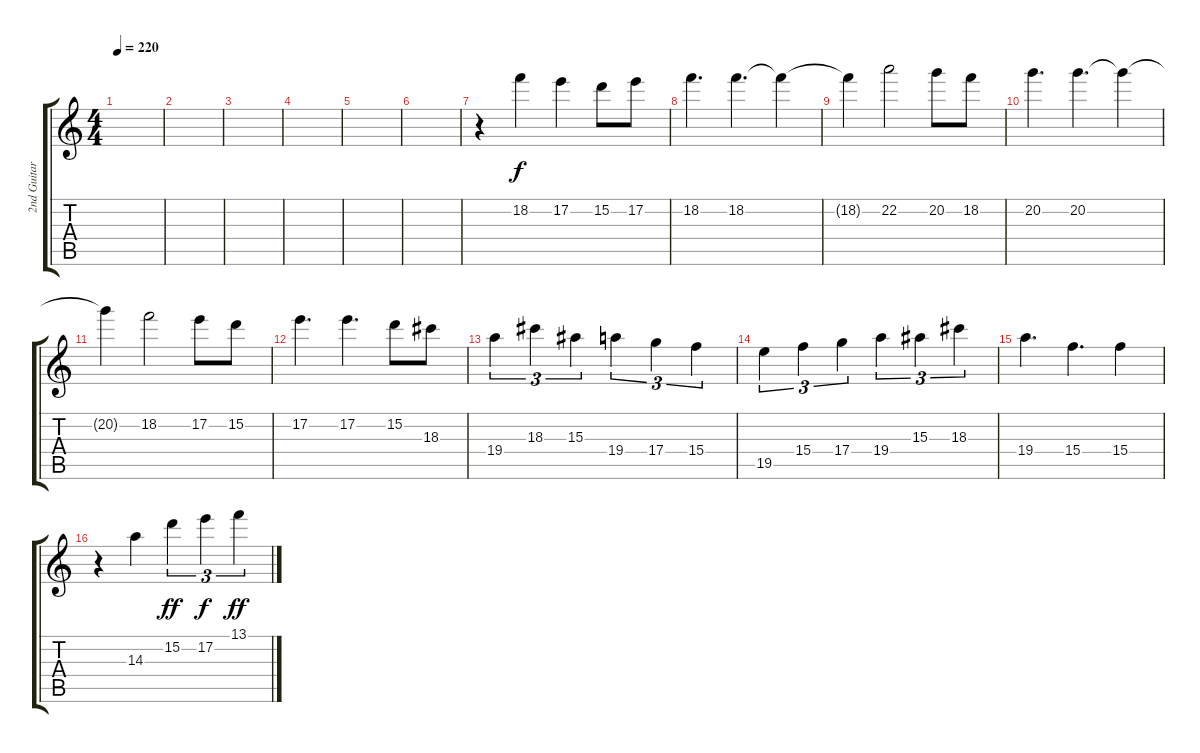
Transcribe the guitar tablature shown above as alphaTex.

\track ("2nd Guitar" "2nd Guitar") {instrument electricguitarjazz}
\staff {score tabs}
\tuning (E4 B3 G3 D3 A2 E2) {hide}
\ts (4 4)
\tempo 220
\clef g2
\ks c
|
|
|
|
|
|
r.4 18.2.4 17.2.4 15.2.8 17.2.8 |
18.2.4{d} 18.2.4{d} 18.2{t}.4 |
18.2{t}.4 22.2.2 20.2.8 18.2.8 |
20.2.4{d} 20.2.4{d} 20.2{t}.4 |
20.2{t}.4 18.2.2 17.2.8 15.2.8 |
17.2.4{d} 17.2.4{d} 15.2.8 18.3.8 |
19.4.4{tu (3 2)} 18.3.4{tu (3 2)} 15.3.4{tu (3 2)} 19.4.4{tu (3 2)} 17.4.4{tu (3 2)} 15.4.4{tu (3 2)} |
19.5.4{tu (3 2)} 15.4.4{tu (3 2)} 17.4.4{tu (3 2)} 19.4.4{tu (3 2)} 15.3.4{tu (3 2)} 18.3.4{tu (3 2)} |
19.4.4{d} 15.4.4{d} 15.4.4 |
r.4 14.3.4 15.2.4{tu (3 2) dy ff} 17.2.4{tu (3 2) dy f} 13.1.4{tu (3 2) dy ff}
